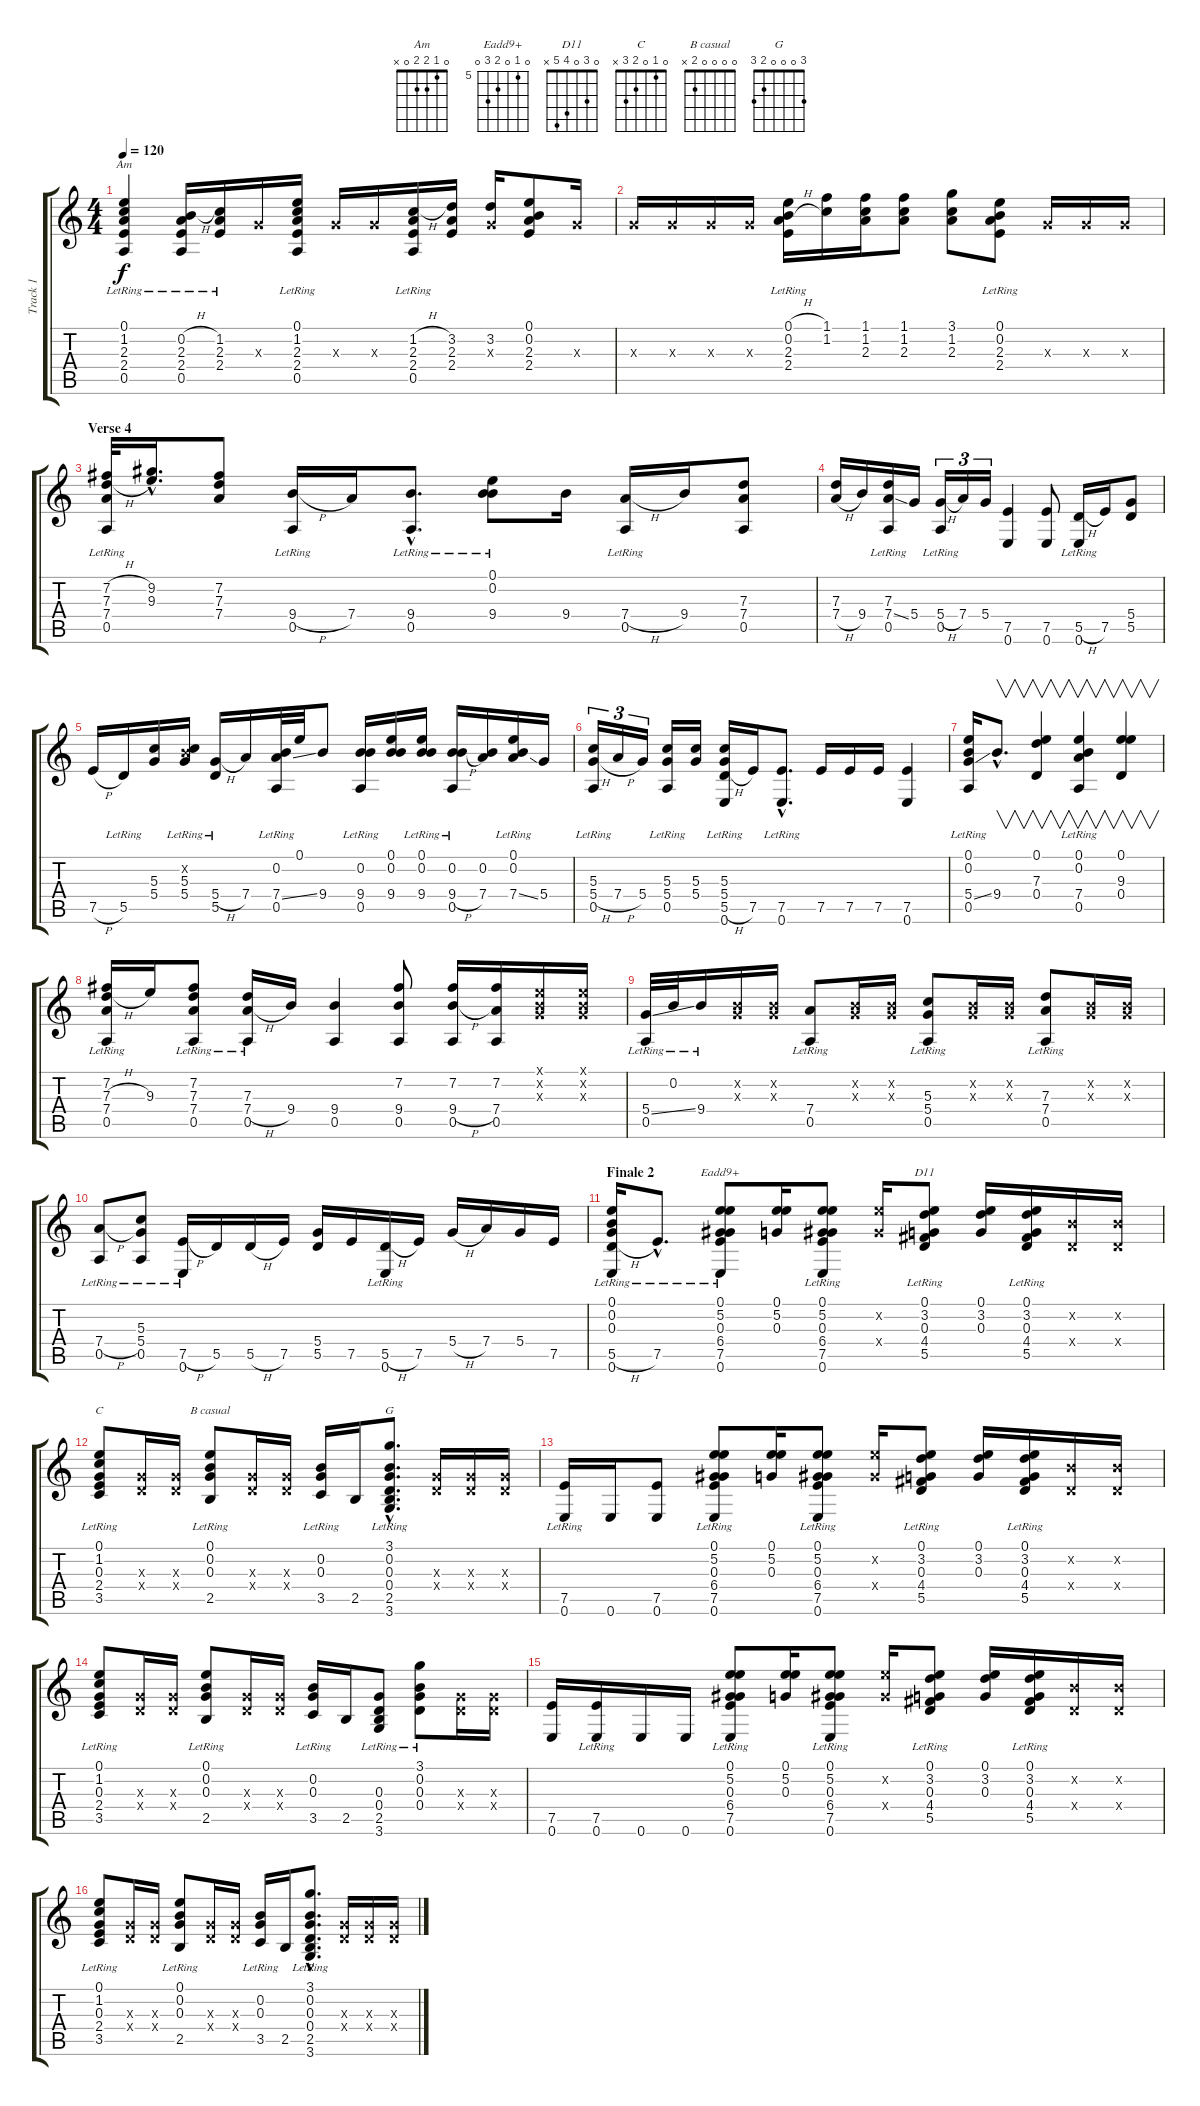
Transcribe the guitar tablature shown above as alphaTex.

\track ("Track 1" "Track 1") {instrument electricguitarclean}
\staff {score tabs}
\tuning (E4 B3 G3 D3 A2 E2) {hide}
\chord ("Am" 0 1 2 2 0 x)
\chord ("Eadd9+" 0 5 0 6 7 0) {firstfret 5}
\chord ("D11" 0 3 0 4 5 x)
\chord ("C" 0 1 0 2 3 x)
\chord ("B casual" 0 0 0 0 2 x)
\chord ("G" 3 0 0 0 2 3)
\ts (4 4)
\tempo 120
\clef g2
\ks c
(0.1{lr} 1.2 2.3 2.4 0.5{lr}).4{ch "Am" dy f} (0.2{h} 2.3 2.4 0.5{lr}).16 (1.2{lr} 2.3 2.4{lr}).16 0.3{x}.16 (0.1 1.2 2.3 2.4{lr} 0.5{lr}).16 0.3{x}.16 0.3{x}.16 (1.2{h} 2.3 2.4 0.5{lr}).16 (3.2 2.3 2.4).16 (3.2 0.3{x}).16 (0.1 0.2 2.3 2.4).8 0.3{x}.16 |
0.3{x}.16 0.3{x}.16 0.3{x}.16 0.3{x}.16 (0.1{h} 0.2{h} 2.3{lr} 2.4{lr}).16 (1.1 1.2).16 (1.1 1.2 2.3).16 (1.1 1.2 2.3).8 (3.1 1.2 2.3).8 (0.1{lr} 0.2{lr} 2.3 2.4{lr}).8 0.3{x}.16 0.3{x}.16 0.3{x}.16 |
\section ("" "Verse 4")
(7.2{h} 7.3{h} 7.4{lr} 0.5{lr}).32 (9.2{hac} 9.3{hac}).16{d} (7.2 7.3 7.4).8 (9.4{h} 0.5{lr}).16 7.4.16 (9.4{hac} 0.5{hac lr}).8{d} (0.1{lr} 0.2{lr} 9.4).8 9.4.16 (7.4{h} 0.5{lr}).16 9.4.16 (7.3 7.4 0.5).8 |
(7.3 7.4{h}).16 9.4.16 (7.3 7.4{ss} 0.5{lr}).16 5.4.16 (5.4{h} 0.5{lr}).16{tu (3 2)} 7.4.16{tu (3 2)} 5.4.16{tu (3 2)} (7.5 0.6).4 (7.5 0.6).8 (5.5{h} 0.6{lr}).16 7.5.16 (5.4 5.5).8 |
7.5{h}.16 5.5{lr}.16 (5.3 5.4).16 (0.2{x} 5.3{lr} 5.4).16 (5.4{h} 5.5{lr}).16 7.4.16 (0.2{lr} 7.4{ss} 0.5{lr}).32 0.1{lr}.32 9.4.8 (0.2 9.4 0.5{lr}).16 (0.1 0.2 9.4).16 (0.1{lr} 0.2 9.4).16 (0.2 9.4{h} 0.5{lr}).16 (0.2 7.4).16 (0.1{lr} 0.2 7.4{ss}).16 5.4.16 |
(5.3 5.4{h} 0.5{lr}).16{tu (3 2)} 7.4{h}.16{tu (3 2)} 5.4.16{tu (3 2)} (5.3 5.4 0.5{lr}).16 (5.3 5.4).16 (5.3 5.4 5.5{h} 0.6{lr}).16 7.5.16 (7.5{hac} 0.6{hac lr}).8{d} 7.5.16 7.5.16 7.5.16 (7.5 0.6).4 |
(0.1{lr} 0.2{lr} 5.4{ss} 0.5{lr}).16 9.4{hac}.8{v d} (0.1 7.3 0.4).4{v} (0.1 0.2 7.4 0.5{lr}).4{v} (0.1 9.3 0.4).4{v} |
(7.2 7.3{h} 7.4{lr} 0.5{lr}).16 9.3.16 (7.2{lr} 7.3 7.4 0.5{lr}).8 (7.3 7.4{h} 0.5{lr}).16 9.4.16 (9.4 0.5).4 (7.2 9.4 0.5).8 (7.2 9.4{h} 0.5).16 (7.2 7.4 0.5).16 (0.1{x} 0.2{x} 0.3{x}).16 (0.1{x} 0.2{x} 0.3{x}).16 |
(5.4{ss} 0.5{lr}).32 0.2{lr}.32 9.4{lr}.16 (0.2{x} 0.3{x}).16 (0.2{x} 0.3{x}).16 (7.4{lr} 0.5{lr}).8 (0.2{x} 0.3{x}).16 (0.2{x} 0.3{x}).16 (5.3 5.4{lr} 0.5{lr}).8 (0.2{x} 0.3{x}).16 (0.2{x} 0.3{x}).16 (7.3 7.4{lr} 0.5{lr}).8 (0.2{x} 0.3{x}).16 (0.2{x} 0.3{x}).16 |
(7.4{h} 0.5{lr}).8 (5.3 5.4 0.5{lr}).8 (7.5{h} 0.6{lr}).16 5.5.16 5.5{h}.16 7.5.16 (5.4 5.5).16 7.5.16 (5.5{h} 0.6{lr}).16 7.5.16 5.4{h}.16 7.4.16 5.4.16 7.5.16 |
\section ("" "Finale 2")
(0.1{lr} 0.2{lr} 0.3{lr} 5.5{h} 0.6{lr}).16 7.5{hac lr}.8{d} (0.1 5.2 0.3 6.4{lr} 7.5{lr} 0.6{lr}).8{ch "Eadd9+"} (0.1 5.2 0.3).16 (0.1{lr} 5.2 0.3{lr} 6.4 7.5{lr} 0.6{lr}).8 (5.2{x} 6.4{x}).16 (0.1 3.2 0.3 4.4{lr} 5.5{lr}).8{ch "D11"} (0.1 3.2 0.3).16 (0.1{lr} 3.2 0.3{lr} 4.4 5.5{lr}).16 (0.2{x} 0.4{x}).16 (0.2{x} 0.4{x}).16 |
(0.1{lr} 1.2{lr} 0.3 2.4 3.5{lr}).8{ch "C"} (0.3{x} 0.4{x}).16 (0.3{x} 0.4{x}).16 (0.1{lr} 0.2{lr} 0.3 2.5).8{ch "B casual"} (0.3{x} 0.4{x}).16 (0.3{x} 0.4{x}).16 (0.2{lr} 0.3{lr} 3.5).16 2.5.16 (3.1{hac lr} 0.2{hac lr} 0.3{hac} 0.4{hac} 2.5{hac lr} 3.6{hac lr}).8{d ch "G"} (0.3{x} 0.4{x}).16 (0.3{x} 0.4{x}).16 (0.3{x} 0.4{x}).16 |
(7.5{lr} 0.6).16 0.6.16 (7.5 0.6).8 (0.1 5.2 0.3 6.4{lr} 7.5{lr} 0.6{lr}).8 (0.1 5.2 0.3).16 (0.1{lr} 5.2 0.3{lr} 6.4 7.5{lr} 0.6{lr}).8 (5.2{x} 6.4{x}).16 (0.1 3.2 0.3 4.4{lr} 5.5{lr}).8 (0.1 3.2 0.3).16 (0.1{lr} 3.2 0.3{lr} 4.4 5.5{lr}).16 (0.2{x} 0.4{x}).16 (0.2{x} 0.4{x}).16 |
(0.1{lr} 1.2{lr} 0.3 2.4 3.5{lr}).8 (0.3{x} 0.4{x}).16 (0.3{x} 0.4{x}).16 (0.1{lr} 0.2{lr} 0.3 2.5).8 (0.3{x} 0.4{x}).16 (0.3{x} 0.4{x}).16 (0.2{lr} 0.3{lr} 3.5).16 2.5.16 (0.3 0.4 2.5{lr} 3.6{lr}).8 (3.1{lr} 0.2{lr} 0.3 0.4).8 (0.3{x} 0.4{x}).16 (0.3{x} 0.4{x}).16 |
(7.5 0.6).16 (7.5{lr} 0.6).16 0.6.16 0.6.16 (0.1 5.2 0.3 6.4{lr} 7.5{lr} 0.6{lr}).8 (0.1 5.2 0.3).16 (0.1{lr} 5.2 0.3{lr} 6.4 7.5{lr} 0.6{lr}).8 (5.2{x} 6.4{x}).16 (0.1 3.2 0.3 4.4{lr} 5.5{lr}).8 (0.1 3.2 0.3).16 (0.1{lr} 3.2 0.3{lr} 4.4 5.5{lr}).16 (0.2{x} 0.4{x}).16 (0.2{x} 0.4{x}).16 |
(0.1{lr} 1.2{lr} 0.3 2.4 3.5{lr}).8 (0.3{x} 0.4{x}).16 (0.3{x} 0.4{x}).16 (0.1{lr} 0.2{lr} 0.3 2.5).8 (0.3{x} 0.4{x}).16 (0.3{x} 0.4{x}).16 (0.2{lr} 0.3{lr} 3.5).16 2.5.16 (3.1{hac lr} 0.2{hac lr} 0.3{hac} 0.4{hac} 2.5{hac lr} 3.6{hac lr}).8{d} (0.3{x} 0.4{x}).16 (0.3{x} 0.4{x}).16 (0.3{x} 0.4{x}).16
